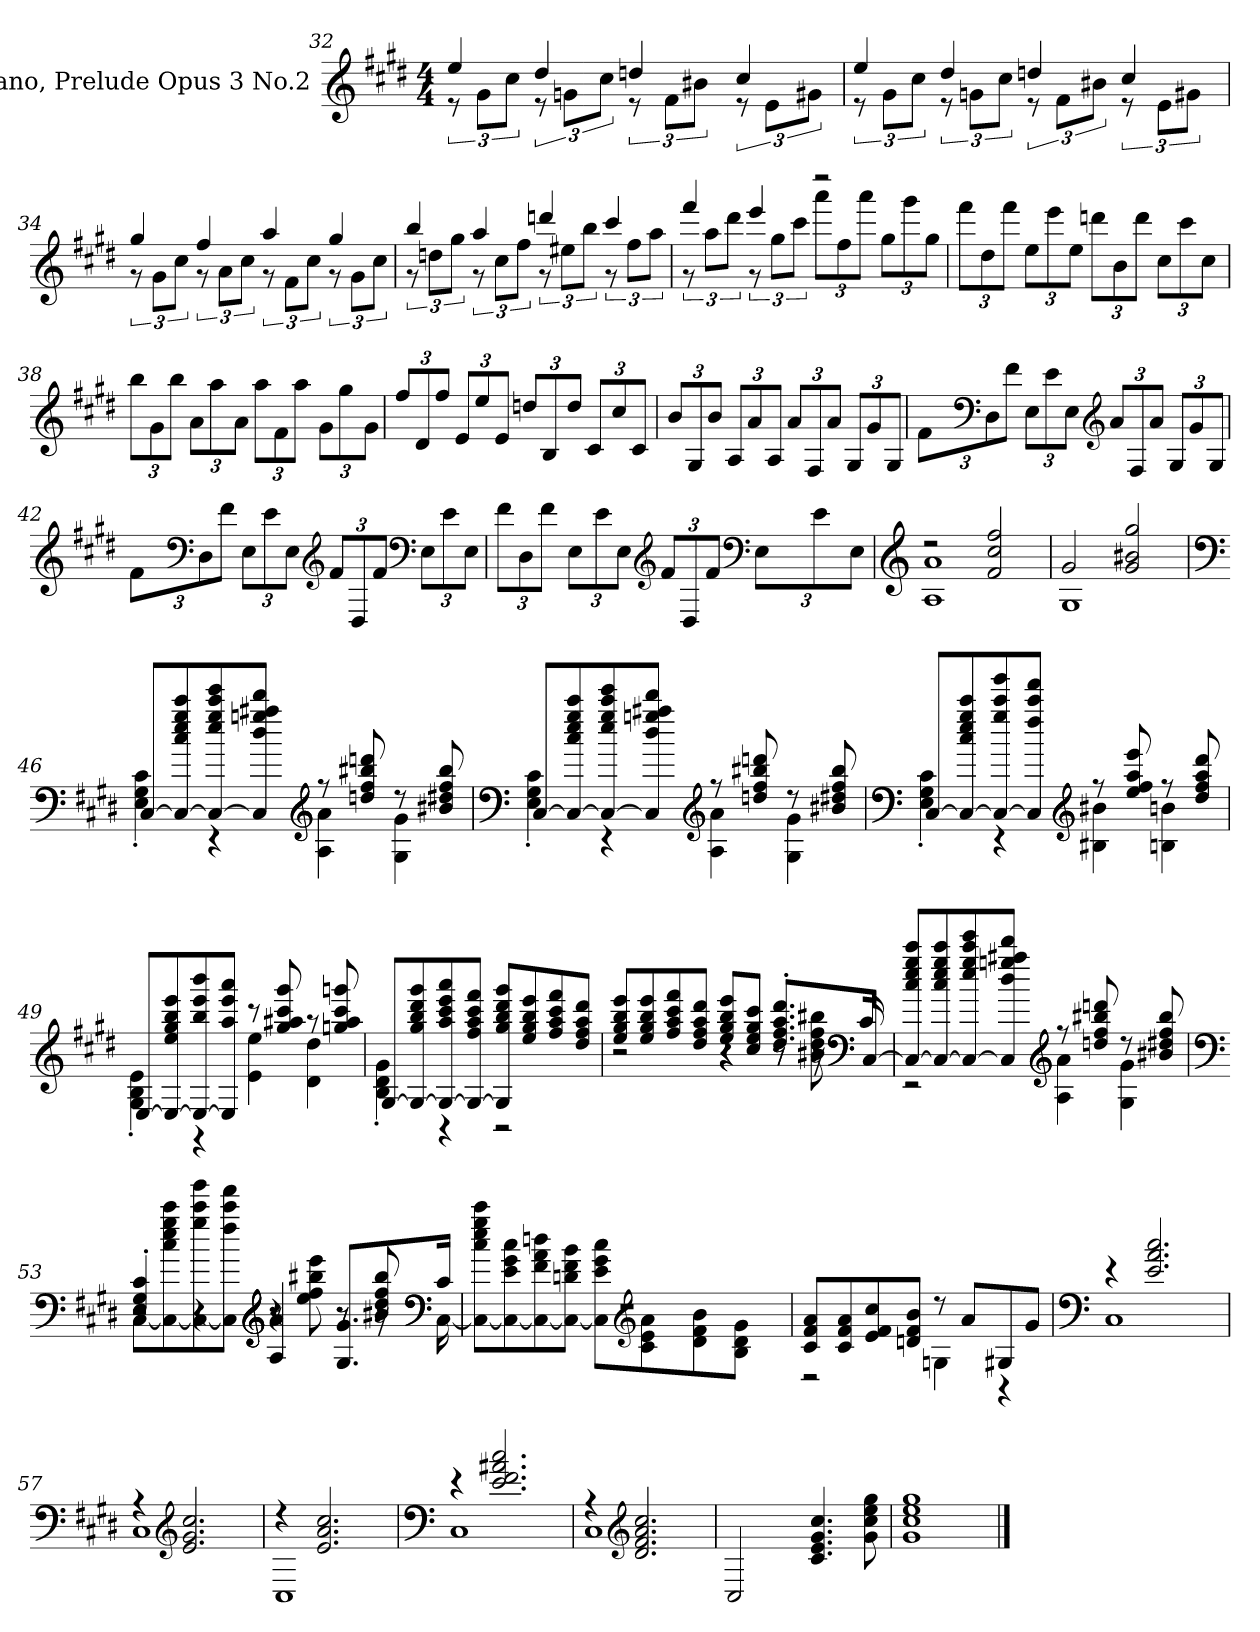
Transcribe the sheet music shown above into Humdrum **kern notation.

**kern
*part1
*staff1
*I"Piano, Prelude Opus 3 No.2
*I'Pno.
!!LO:LB:g=z
*clefG2
*k[f#c#g#d#]
*M4/4
*MM178
=32
*^
*	*^
*	*	*^
*	*	*	*^
*	*	*	*	*^
*	*	*	*	*	*^
4ee/	12r	3ryy	3ryy	3%2ryy	2..ryy	2...ryy
.	12g#\L	.	.	.	.	.
.	12cc#\J	.	.	.	.	.
*MM187	*	*	*	*	*	*
4dd#/	12r	.	.	.	.	.
.	12gn\L	48ryy	6ryy	.	.	.
*MM186	*	*	*	*	*	*
.	.	3ryy	.	.	.	.
.	12cc#\J	.	.	.	.	.
4ddn/	12r	.	48ryy	.	.	.
*MM185	*	*	*	*	*	*
.	.	.	3ryy	.	.	.
.	12f#\L	.	.	.	.	.
.	12b#X\J	.	.	24ryy	.	.
.	.	6...ryy	.	.	.	.
*MM184	*	*	*	*	*	*
.	.	.	.	6..ryy	.	.
4cc#/	12r	.	.	.	.	.
.	12e\L	.	.	.	.	.
.	.	.	12..ryy	.	.	.
*MM142	*	*	*	*	*	*
.	.	.	.	.	8ryy	.
.	12g#X\J	.	.	.	.	.
*MM183	*	*	*	*	*	*
.	.	.	.	.	.	16ryy
*	*	*	*	*v	*v	*v
=33	=33	=33	=33	=33
4ee/	12r	3ryy	2ryy	3%2ryy
.	12g#\L	.	.	.
.	12cc#\J	.	.	.
*MM187	*	*	*	*
4dd#/	12r	.	.	.
*MM186	*	*	*	*
.	12gn\L	6...ryy	.	.
.	12cc#\J	.	.	.
*MM185	*	*	*	*
4ddn/	12r	.	4ryy	.
.	12f#\L	.	.	.
*MM184	*	*	*	*
.	.	3ryy	.	.
.	12b#X\J	.	.	6..ryy
4cc#/	12r	.	16ryy	.
*MM183	*	*	*	*
.	.	.	8.ryy	.
.	12e\L	.	.	.
.	12g#X\J	.	.	.
*MM182	*	*	*	*
.	.	.	.	24ryy
.	.	48ryy	.	.
*v	*v	*v	*v	*v
!!LO:LB:g=z
=34
*MM185
*^
4gg#/	12r
.	12g#\L
.	12cc#\J
*MM179	*
4ff#/	12r
.	12a\L
.	12cc#\J
*MM185	*
4aa/	12r
.	12f#\L
.	12cc#\J
*MM179	*
4gg#/	12r
.	12g#\L
.	12cc#\J
=35	=35
*MM184	*
4bb/	12r
.	12ddn\L
.	12gg#\J
*MM179	*
4aa/	12r
.	12cc#\L
.	12ff#\J
*MM184	*
4dddn/	12r
.	12ee#X\L
.	12bb\J
*MM178	*
4ccc#/	12r
.	12ff#\L
.	12aa\J
=36	=36
*MM184	*
4fff#/	12r
.	12aa\L
.	12ddd#\J
*MM176	*
4eee/	12r
.	12gg#\L
.	12ccc#\J
*	*Xbrackettup
*MM183	*
2r	12aaa\L
.	12ff#\
.	12aaa\J
*MM185	*
.	12gg#\L
.	12ggg#\
.	12gg#\J
!!LO:PB:g=z	!!
=37	=37
12fff#\L	3%2ryy
12dd#\	.
12fff#\J	.
12ee\L	.
12eee\	.
12ee\J	.
*MM187	*
12dddn\L	.
12b\	.
12ddd\J	6...ryy
12cc#\L	.
12ccc#\	.
12cc#\J	.
*MM188	*
.	48ryy
=38	=38
*	*^
12bb\L	3ryy	2..ryy
12g#\	.	.
12bb\J	.	.
12a\L	.	.
12aa\	48ryy	.
*MM189	*	*
.	3ryy	.
12a\J	.	.
12aa\L	.	.
12f#\	.	.
12aa\J	.	.
.	6...ryy	.
12g#\L	.	.
12gg#\	.	.
*MM190	*	*
.	.	8ryy
12g#\J	.	.
=39	=39	=39
12ff#/L	3ryy	3%2ryy
12d#/	.	.
12ff#/J	.	.
*MM191	*	*
12e/L	.	.
12ee/	6ryy	.
12e/J	.	.
12ddn/L	12ryy	.
12B/	48ryy	.
*MM192	*	*
.	3ryy	.
12dd/J	.	12ryy
12c#/L	.	48ryy
*MM193	*	*
.	.	6ryy
12cc#/	.	.
*MM179	*	*
12c#/J	.	.
.	24.ryy	24.ryy
*v	*v	*v
!!LO:LB:g=z
=40
*MM193
12b/L
12G#/
12b/J
12A/L
12a/
12A/J
12a/L
12F#/
12a/J
12G#/L
12g#/
*MM177
12G#/J
=41
*MM193
12f#\L
*clefF4
12D#\
12f#\J
12E\L
12e\
12E\J
*clefG2
12a/L
12F#/
12a/J
12G#/L
12g#/
*MM178
12G#/J
=42
*MM193
12f#\L
*clefF4
12D#\
12f#\J
12E\L
12e\
12E\J
*clefG2
12f#/L
12D#/
12f#/J
*clefF4
12E\L
12e\
*MM178
12E\J
!!LO:LB:g=z
=43
*MM193
*^
*	*^
*	*	*^
12f#\L	6ryy	4ryy	3%2ryy
12D#\	.	.	.
12f#\J	24ryy	.	.
*MM192	*	*	*
.	3%2ryy	.	.
12E\L	.	16ryy	.
*MM191	*	*	*
.	.	2ryy	.
12e\	.	.	.
12E\J	.	.	.
*clefG2	*	*	*
*MM190	*	*	*
12f#/L	.	.	.
12D#/	.	.	.
12f#/J	.	.	24ryy
*MM189	*	*	*
.	.	.	6..ryy
*clefF4	*	*	*
12E\L	.	.	.
.	.	8.ryy	.
12e\	.	.	.
.	12.ryy	.	.
*MM130	*	*	*
12E\J	.	.	.
*v	*v	*v	*v
=44
*clefG2
*MM137
*^
2r	1A 1a
2f#/ 2cc#/ 2ff#/	.
=45	=45
2g#/	1G#
2g#/ 2b#X/ 2gg#/	.
!!LO:LB:g=z	!!
=46	=46
*clefF4	*
*MM37	*
[8C#/L	4E\' 4G#\' 4c#\'
*MM39	*
8C#/_ 8cc#/ 8ee/ 8gg#/ 8ccc#/	.
8C#/_ 8ee/ 8gg#/ 8ccc#/ 8eee/	4r
8C#/] 8dd#/ 8ggn/ 8aa#X/ 8ddd#/J	.
*clefG2	*
8r	4A\ 4a\
8ddn/ 8ff#/ 8bb#X/ 8dddn/	.
8r	4G#\ 4g#\
8b#X/ 8dd#X/ 8ff#/ 8bb#/	.
=47	=47
*clefF4	*
*MM37	*
[8C#/L	4E\' 4G#\' 4c#\'
*MM39	*
8C#/_ 8cc#/ 8ee/ 8gg#/ 8ccc#/	.
8C#/_ 8ee/ 8gg#/ 8ccc#/ 8eee/	4r
8C#/] 8dd#/ 8ggn/ 8aa#X/ 8ddd#/J	.
*clefG2	*
8r	4A\ 4a\
8ddn/ 8ff#/ 8bb#X/ 8dddn/	.
8r	4G#\ 4g#\
8b#X/ 8dd#X/ 8ff#/ 8bb#/	.
!!LO:LB:g=z	!!
=48	=48
*clefF4	*
*MM37	*
[8C#/L	4E\' 4G#\' 4c#\'
8C#/_ 8cc#/ 8ee/ 8gg#/ 8ccc#/	.
*MM39	*
8C#/_ 8gg#/ 8ccc#/ 8ggg#/	4r
*MM36	*
8C#/] 8ff#/ 8ccc#/ 8fff#/J	.
*clefG2	*
*MM39	*
8r	4B#X\ 4b#X\
8ee/ 8ff#/ 8aa/ 8eee/	.
8r	4Bn\ 4bn\
8dd#/ 8ff#/ 8aa/ 8ddd#/	.
=49	=49
*MM37	*
[8E/L	4G#\' 4B\' 4e\'
8E/_ 8ee/ 8gg#/ 8bb/ 8eee/	.
8E/_ 8bb/ 8eee/ 8bbb/	4r
8E/] 8aa/ 8eee/ 8aaa/J	.
*MM39	*
8r	4e\ 4ee\
8gg#/ 8aa#X/ 8ccc#/ 8ggg#/	.
8r	4d#\ 4dd#\
8ggn/ 8aa#/ 8ccc#/ 8gggn/	.
!!LO:LB:g=z	!!
=50	=50
[8G#/L	4B\' 4d#\' 4g#\'
*MM41	*
8G#/_ 8gg#/ 8bb/ 8ddd#/ 8ggg#/	.
*MM44	*
8G#/_ 8aa/ 8ccc#/ 8eee/ 8aaa/	4r
8G#/_ 8ff#/ 8aa/ 8ccc#/ 8fff#/J	.
8G#/] 8gg#/ 8bb/ 8ddd#/ 8ggg#/L	2r
8ee/ 8gg#/ 8bb/ 8eee/	.
8ff#/ 8aa/ 8ccc#/ 8fff#/	.
8dd#/ 8ff#/ 8aa/ 8ddd#/J	.
=51	=51
*	*^
8ee/ 8gg#/ 8bb/ 8eee/L	2r	2r
8ee/ 8gg#/ 8bb/ 8eee/	.	.
8ff#/ 8aa/ 8ccc#/ 8fff#/	.	.
8dd#/ 8ff#/ 8aa/ 8ddd#/J	.	.
8ee/ 8gg#/ 8bb/ 8eee/L	4r	4r
8cc#/ 8ee/ 8gg#/ 8ccc#/J	.	.
8.dd#/' 8.ff#/' 8.aa/' 8.ddd#/'L	8r	8r
*MM39	*	*
.	8b#X\ 8dd#\ 8ff#\ 8bb#X\	16r
*clefF4	*	*
*MM44	*	*
[16C#/Jk	.	16c#/
*	*v	*v
!!LO:PB:g=z
=52	=52
8C#/_ 8cc#/ 8ee/ 8gg#/ 8ccc#/L	2r
8C#/_ 8cc#/ 8ee/ 8gg#/ 8ccc#/	.
*MM43	*
8C#/_ 8ee/ 8gg#/ 8ccc#/ 8eee/	.
8C#/] 8dd#/ 8ggn/ 8aa#X/ 8ddd#/J	.
*clefG2	*
*MM41	*
8r	4A\ 4a\
8ddn/ 8ff#/ 8bb#X/ 8dddn/	.
8r	4G#\ 4g#\
8b#X/ 8dd#X/ 8ff#/ 8bb#/	.
*v	*v
=53
*clefF4
*MM38
*^
*	*^
2r	[8C#\L	4E/' 4G#/' 4c#/'
.	8C#\_ 8cc#\ 8ee\ 8gg#\ 8ccc#\	.
.	8C#\_ 8gg#\ 8ccc#\ 8ggg#\	4r
.	8C#\] 8ff#\ 8ccc#\ 8fff#\J	.
*clefG2	*	*
4r	8r	4A/ 4a/
.	8ee\ 8ff#\ 8bb#X\ 8eee\	.
8r	8r	8.G#/ 8.g#/L
8b#X/ 8dd#/ 8ff#/ 8bb#/	16r	.
*clefF4	*	*
.	[16C#\	16c#/Jk
!!LO:LB:g=z	!!	!!
=54	=54	=54
*^	*^	*^
*	*	*	*^	*^	*
*	*	*	*	*	*	*	*
1r	8C#\_ 8cc#\ 8ee\ 8gg#\ 8ccc#\L	3%2ryy	3%2ryy	3%2ryy	3%2ryy	3%2ryy	3%2ryy
*MM42	*	*	*	*	*	*	*
.	8C#\_ 8e\ 8g#\ 8cc#\	.	.	.	.	.	.
.	8C#\_ 8f#\ 8a\ 8ddn\	.	.	.	.	.	.
.	8C#\_ 8dn\ 8f#\ 8b\J	.	.	.	.	.	.
.	8C#\] 8e\ 8g#\ 8cc#\L	.	.	.	.	.	.
*clefG2	*	*	*	*	*	*	*
*MM39	*	*	*	*	*	*	*
.	8c#\ 8e\ 8a\	.	.	.	.	.	.
*MM42	*	*	*	*	*	*	*
.	.	3ryy	24.ryy	12ryy	6ryy	6.ryy	6..ryy
*MM41	*	*	*	*	*	*	*
.	.	.	6ryy	.	.	.	.
.	8d\ 8f#\ 8b\	.	.	48ryy	.	.	.
*MM40	*	*	*	*	*	*	*
.	.	.	.	6ryy	.	.	.
*MM39	*	*	*	*	*	*	*
.	.	.	.	.	6ryy	.	.
*MM38	*	*	*	*	*	*	*
.	8B\ 8d\ 8g#\J	.	.	.	.	.	.
.	.	.	12ryy	.	.	.	.
*MM37	*	*	*	*	*	*	*
.	.	.	.	.	.	12ryy	.
.	.	.	.	24.ryy	.	.	.
*MM36	*	*	*	*	*	*	*
.	.	.	.	.	.	.	24ryy
.	.	.	48ryy	.	.	.	.
*v	*v	*v	*v	*v	*v	*v	*v
=55
*MM34
*^
*	*^
8c#/ 8f#/ 8a/L	2r	48ryy
*MM32	*	*
.	.	3%2ryy
*MM33	*	*
8c#/ 8f#/ 8a/	.	.
8e/ 8f#/ 8cc#/	.	.
8dn/ 8f#/ 8b/J	.	.
*MM31	*	*
8r	4Gn\	.
8a/L	.	.
.	.	6...ryy
8G#X/	4r	.
8g#/J	.	.
*v	*v	*v
=56
*clefF4
*MM51
*^
4r	1C#
*MM44	*
2.e/ 2.a/ 2.cc#/	.
=57	=57
*MM51	*
4r	1C#
*clefG2	*
*MM44	*
2.e/ 2.g#/ 2.cc#/	.
!!LO:LB:g=z	!!
=58	=58
*MM51	*
4r	1C#
*MM46	*
2.e/ 2.a/ 2.cc#/	.
=59	=59
*clefF4	*
*MM51	*
4r	1C#
*MM45	*
2.e/ 2.f#/ 2.a#X/ 2.cc#/	.
=60	=60
*MM51	*
4r	1C#
*clefG2	*
*MM45	*
2.d#/ 2.f#/ 2.a/ 2.cc#/	.
=61	=61
*MM51	*
2C#/	4ryy
*MM46	*
.	2.ryy
*MM39	*
4.c#/ 4.e/ 4.g#/ 4.cc#/	.
*MM24	*
8g#\ 8cc#\ 8ee\ 8gg#\	.
*v	*v
=62
*MM30
1g# 1cc# 1ee 1gg#
==
*-
